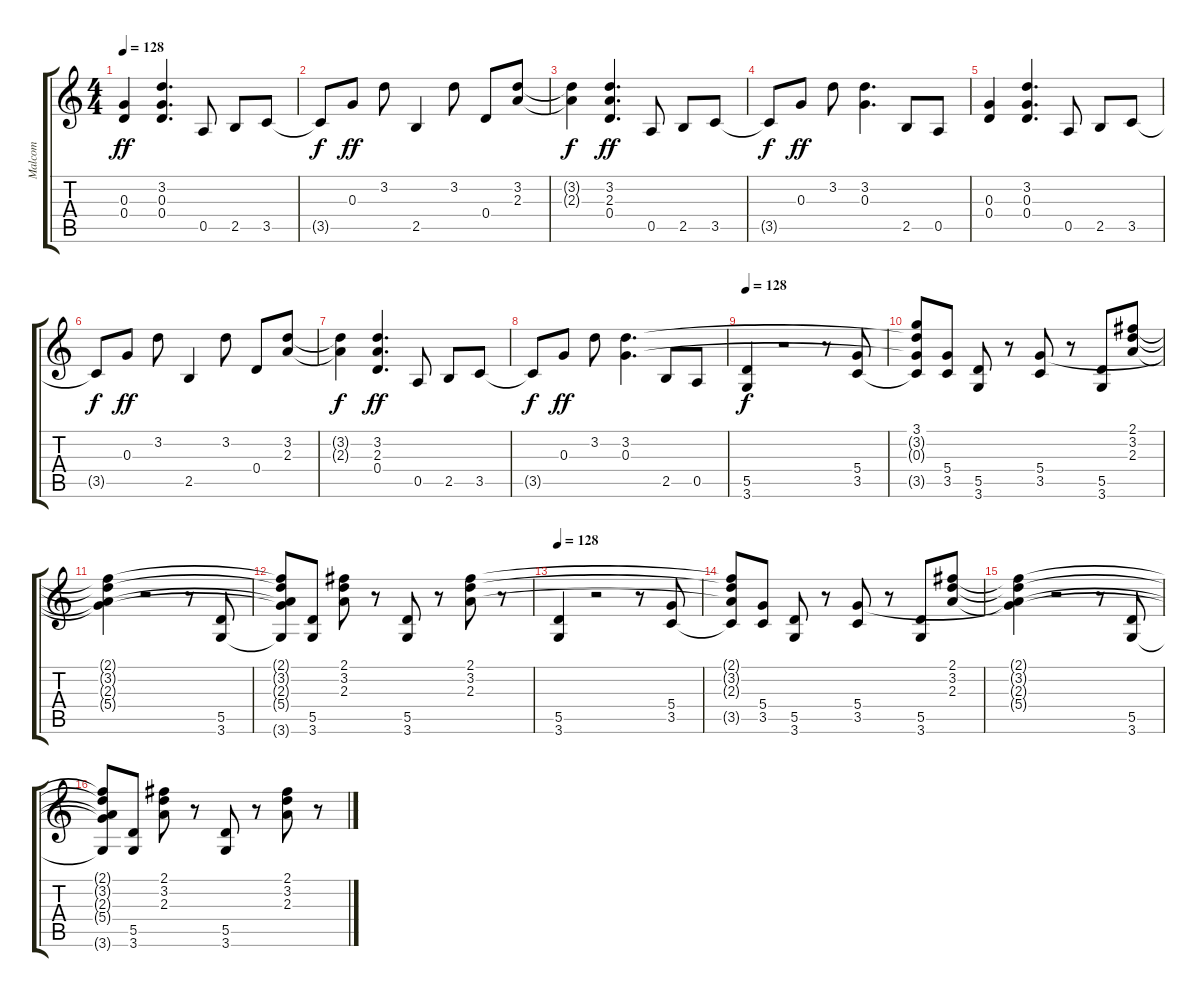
\track ("Malcom" "Malcom") {instrument overdrivenguitar}
\staff {score tabs}
\tuning (E4 B3 G3 D3 A2 E2) {hide}
\ts (4 4)
\tempo 128
\clef g2
\ks c
(0.3 0.4).4{dy ff} (3.2 0.3 0.4).4{d} 0.5.8 2.5.8 3.5.8 |
3.5{t}.8{dy f} 0.3.8{dy ff} 3.2.8 2.5.4 3.2.8 0.4.8 (3.2 2.3).8 |
(3.2{t} 2.3{t}).4{dy f} (3.2 2.3 0.4).4{d dy ff} 0.5.8 2.5.8 3.5.8 |
3.5{t}.8{dy f} 0.3.8{dy ff} 3.2.8 (3.2 0.3).4{d} 2.5.8 0.5.8 |
(0.3 0.4).4 (3.2 0.3 0.4).4{d} 0.5.8 2.5.8 3.5.8 |
3.5{t}.8{dy f} 0.3.8{dy ff} 3.2.8 2.5.4 3.2.8 0.4.8 (3.2 2.3).8 |
(3.2{t} 2.3{t}).4{dy f} (3.2 2.3 0.4).4{d dy ff} 0.5.8 2.5.8 3.5.8 |
3.5{t}.8{dy f} 0.3.8{dy ff} 3.2.8 (3.2 0.3).4{d} 2.5.8 0.5.8 |
\tempo 128
(5.5 3.6).4{dy f} r.2 r.8 (5.4 3.5).8 |
(3.1 3.2{t} 0.3{t} 3.5{t}).8 (5.4 3.5).8 (5.5 3.6).8 r.8 (5.4 3.5).8 r.8 (5.5 3.6).8 (2.1 3.2 2.3).8 |
(2.1{t} 3.2{t} 2.3{t} 5.4{t}).4 r.2 r.8 (5.5 3.6).8 |
(2.1{t} 3.2{t} 2.3{t} 5.4{t} 3.6{t}).8 (5.5 3.6).8 (2.1 3.2 2.3).8 r.8 (5.5 3.6).8 r.8 (2.1 3.2 2.3).8 r.8 |
\tempo 128
(5.5 3.6).4 r.2 r.8 (5.4 3.5).8 |
(2.1{t} 3.2{t} 2.3{t} 3.5{t}).8 (5.4 3.5).8 (5.5 3.6).8 r.8 (5.4 3.5).8 r.8 (5.5 3.6).8 (2.1 3.2 2.3).8 |
(2.1{t} 3.2{t} 2.3{t} 5.4{t}).4 r.2 r.8 (5.5 3.6).8 |
(2.1{t} 3.2{t} 2.3{t} 5.4{t} 3.6{t}).8 (5.5 3.6).8 (2.1 3.2 2.3).8 r.8 (5.5 3.6).8 r.8 (2.1 3.2 2.3).8 r.8
